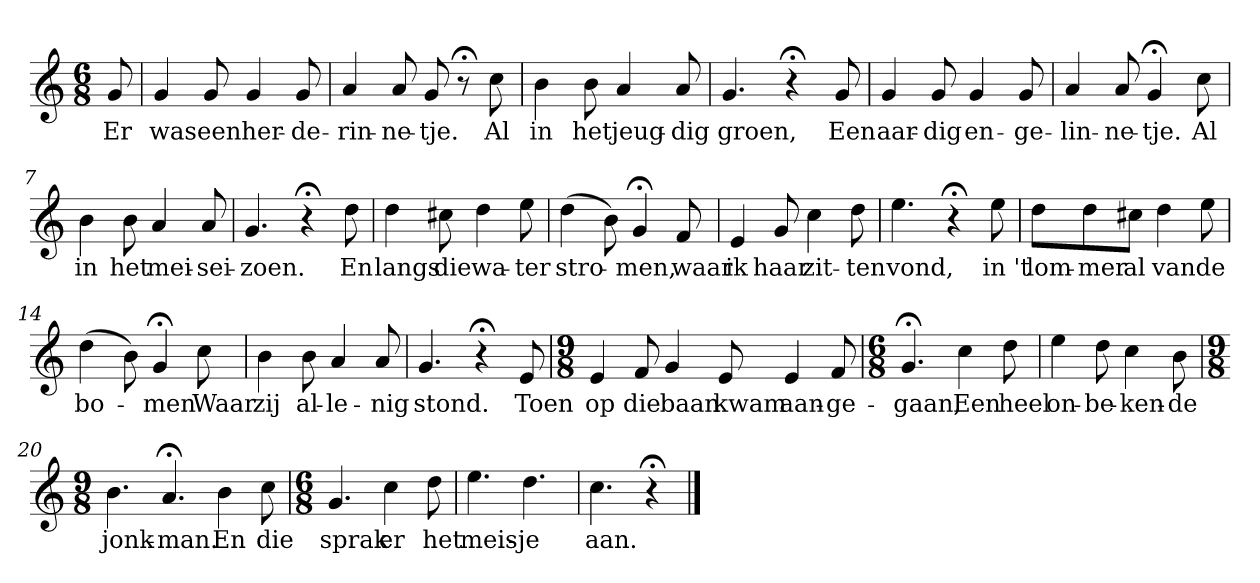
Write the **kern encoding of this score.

**kern	**text
*part1	*part1
*staff1	*staff1
*k[]	*
*C:	*
*M6/8	*
*MM120	*
=	=
8g	Er
=1	=1
4g	was
8g	een
4g	her-
8g	-de-
=2	=2
4a	-rin-
8a	-ne-
8g	-tje.
8r;<	.
8cc	Al
=3	=3
4b	in
8b	het
4a	jeug-
8a	-dig
=4	=4
4.g	groen,
4r;<	.
8g	Een
=5	=5
4g	aar-
8g	-dig
4g	en-
8g	-ge-
=6	=6
4a	-lin-
8a	-ne-
4g;<	-tje.
8cc	Al
=7	=7
4b	in
8b	het
4a	mei-
8a	-sei-
=8	=8
4.g	-zoen.
4r;<	.
8dd	En
=9	=9
4dd	langs
8cc#X	die
4dd	wa-
8ee	-ter
=10	=10
(4dd	stro-
8b)	.
4g;<	-men,
8f	waar
=11	=11
4e	ik
8g	haar
4cc	zit-
8dd	-ten
=12	=12
4.ee	vond,
4r;<	.
8ee	in 't
=13	=13
8ddL	lom-
8dd	-mer
8cc#XJ	al
4dd	van
8ee	de
=14	=14
(4dd	bo-
8b)	.
4g;<	-men
8cc	Waar
=15	=15
4b	zij
8b	al-
4a	-le-
8a	-nig
=16	=16
4.g	stond.
4r;<	.
8e	Toen
=17	=17
*M9/8	*
4e	op
8f	die
4g	baan
8e	kwam
4e	aan-
8f	-ge-
=18	=18
*M6/8	*
4.g;<	-gaan,
4cc	Een
8dd	heel
=19	=19
4ee	on-
8dd	-be-
4cc	-ken-
8b	-de
=20	=20
*M9/8	*
4.b	jonk-
4.a;<	-man.
4b	En
8cc	die
=21	=21
*M6/8	*
4.g	sprak
4cc	er
8dd	het
=22	=22
4.ee	meis-
4.dd	-je
=23	=23
4.cc	aan.
4r;<	.
==	==
*-	*-
